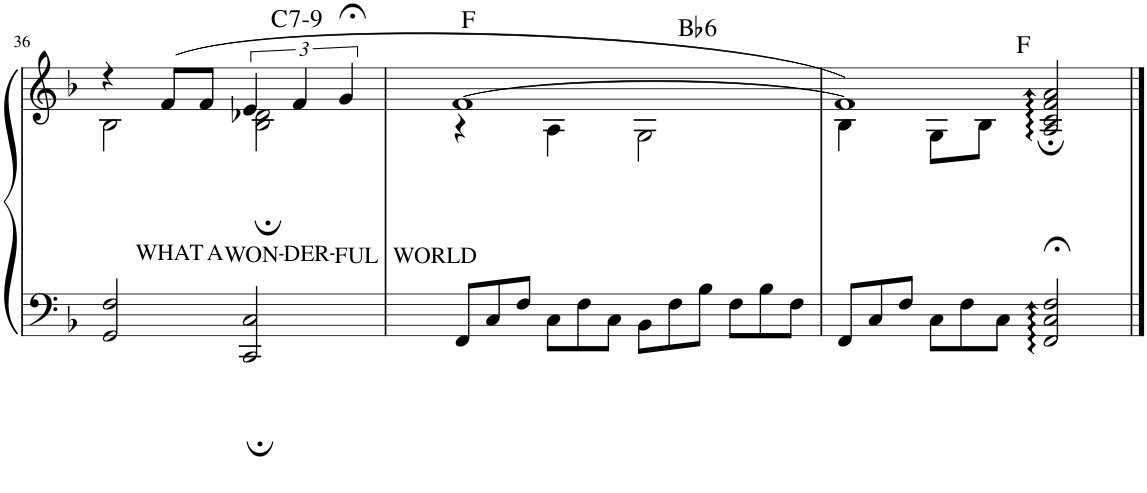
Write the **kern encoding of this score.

**kern	**kern	**text	**harte
*part1	*part1	*part1	*part1
*staff2	*staff1	*staff1	*
*I"Piano	*	*	*
!!LO:PB:g=z
*clefF4	*clefG2	*	*
*k[b-]	*k[b-]	*	*
*M4/4	*M4/4	*	*
=36	=36	=36	=36
*	*^	*	*
2GG/ 2F/	4r	2B-\	.	.
!	!	!	!LO:LY:b	!
.	(8f/L	.	WHAT	.
!	!	!	!LO:LY:b	!
.	8f/J	.	A	.
!	!	!	!LO:LY:b	!LO:H:kt=7
2CC/; 2C/;	6e/	2B-\; 2d-X\;	WON-	C:7(b9)
!	!	!	!LO:LY:b	!
.	6f/	.	-DER-	.
!	!	!	!LO:LY:b	!
.	6g;</	.	-FUL	.
=37	=37	=37	=37	=37
*Xbrackettup	*	*	*	*
!	!	!	!LO:LY:b	!LO:H:kt=N.C.
12FF/L	[1f	4r	WORLD	N
12C/	.	.	.	.
12F/J	.	.	.	.
12C\L	.	4A\	.	.
12F\	.	.	.	.
12C\J	.	.	.	.
!	!	!	!	!LO:H:kt=6
12BB-\L	.	2G\	.	Bb:maj6
12F\	.	.	.	.
12B-\J	.	.	.	.
12F\L	.	.	.	.
12B-\	.	.	.	.
12F\J	.	.	.	.
=38	=38	=38	=38	=38
!	!	!	!	!LO:H:n=1:kt=N.C.
!	!	!	!	!LO:H:n=2:kt=N.C.
12FF/L	1f])	4B-\	.	N N
12C/	.	.	.	.
12F/J	.	.	.	.
12C\L	.	8G\L	.	.
12F\	.	.	.	.
.	.	8B-\J	.	.
12C\J	.	.	.	.
2FF/:;< 2C/:;< 2F/:;<	.	2A/; 2c/; 2f/; 2a/;	.	.
*	*v	*v	*	*
==	==	==	==
*-	*-	*-	*-
